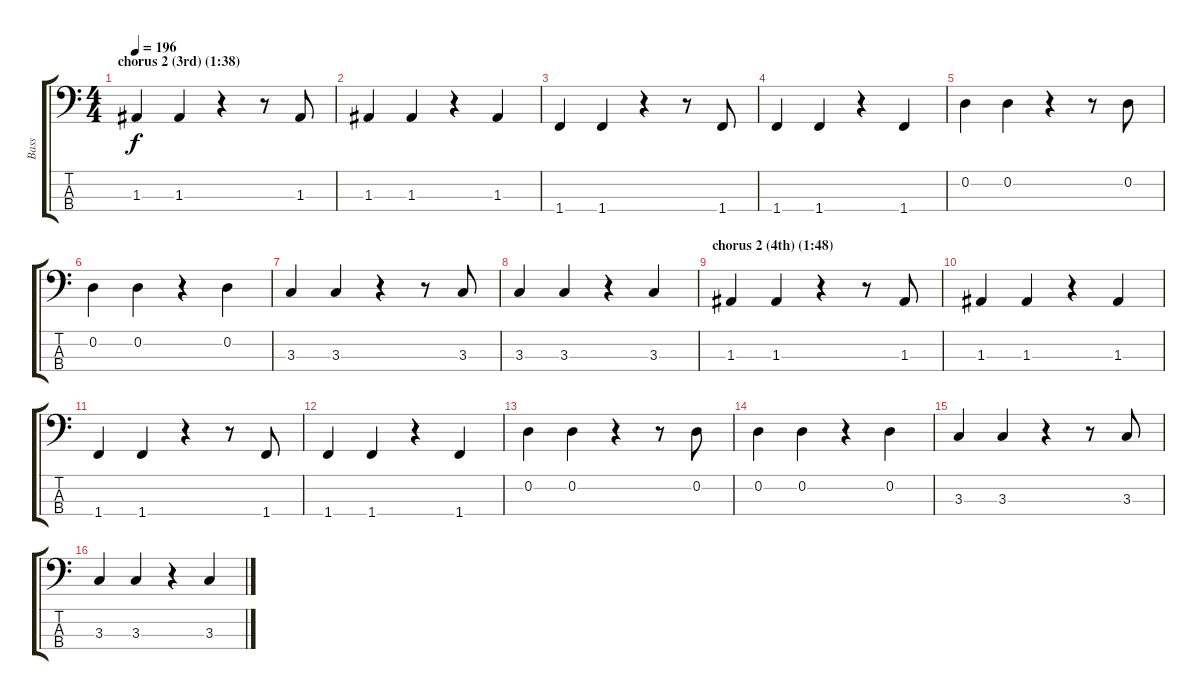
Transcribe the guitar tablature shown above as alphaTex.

\track ("Bass" "Bass") {instrument electricbassfinger}
\staff {score tabs}
\tuning (G2 D2 A1 E1) {hide}
\ts (4 4)
\section ("" "chorus 2 (3rd) (1:38)")
\tempo 196
\clef f4
\ks c
1.3.4{dy f} 1.3.4 r.4 r.8 1.3.8 |
1.3.4 1.3.4 r.4 1.3.4 |
1.4.4 1.4.4 r.4 r.8 1.4.8 |
1.4.4 1.4.4 r.4 1.4.4 |
0.2.4 0.2.4 r.4 r.8 0.2.8 |
0.2.4 0.2.4 r.4 0.2.4 |
3.3.4 3.3.4 r.4 r.8 3.3.8 |
3.3.4 3.3.4 r.4 3.3.4 |
\section ("" "chorus 2 (4th) (1:48)")
1.3.4 1.3.4 r.4 r.8 1.3.8 |
1.3.4 1.3.4 r.4 1.3.4 |
1.4.4 1.4.4 r.4 r.8 1.4.8 |
1.4.4 1.4.4 r.4 1.4.4 |
0.2.4 0.2.4 r.4 r.8 0.2.8 |
0.2.4 0.2.4 r.4 0.2.4 |
3.3.4 3.3.4 r.4 r.8 3.3.8 |
3.3.4 3.3.4 r.4 3.3.4
